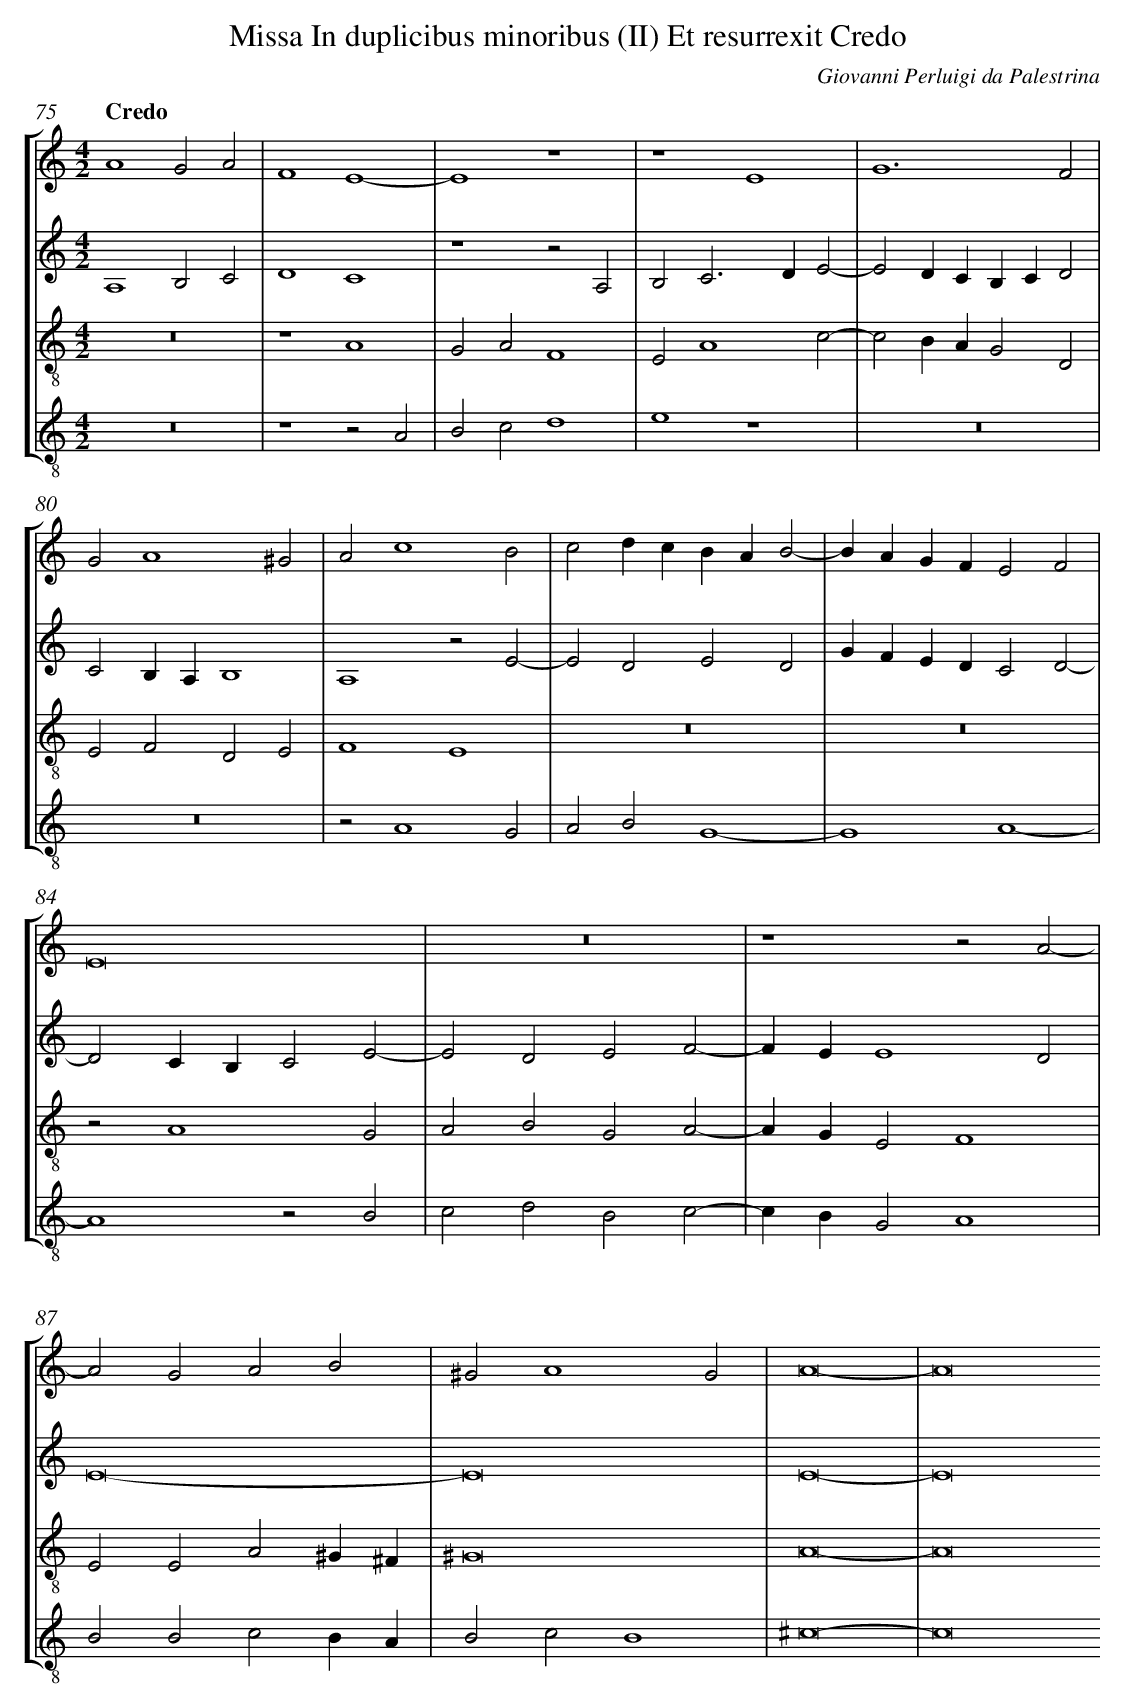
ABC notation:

X:1
T: Missa In duplicibus minoribus (II) Et resurrexit Credo
C: Giovanni Perluigi da Palestrina
L: 1/4
M: 4/2
Q: "Credo"
%%staves [1 2 3 4]
V: 1 clef=treble
V: 2 clef=treble
V: 3 clef=treble-8
V: 4 clef=treble-8
K: C
[V:1] A4G2A2 |
[V:2] A,4B,2C2 |
[V:3] z8 |
[V:4] z8 |
[V:1] F4E4- |
[V:2] D4C4 |
[V:3] z4A4 |
[V:4] z4z2A2 |
[V:1] E4z4 |
[V:2] z4z2A,2 |
[V:3] G2A2F4 |
[V:4] B2c2d4 |
[V:1] z4E4 |
[V:2] B,2C2>D2E2- |
[V:3] E2A4c2- |
[V:4] e4z4 |
[V:1] G6F2 |
[V:2] E2DCB,CD2 |
[V:3] c2BAG2D2 |
[V:4] z8 |
[V:1] G2A4^G2 |
[V:2] C2B,A,B,4 |
[V:3] E2F2D2E2 |
[V:4] z8 |
[V:1] A2c4B2 |
[V:2] A,4z2E2- |
[V:3] F4E4 |
[V:4] z2A4G2 |
[V:1] c2dcBAB2- |
[V:2] E2D2E2D2 |
[V:3] z8 |
[V:4] A2B2G4- |
[V:1] BAGFE2F2 |
[V:2] GFEDC2D2- |
[V:3] z8 |
[V:4] G4A4- |
[V:1] E8 |
[V:2] D2CB,C2E2- |
[V:3] z2A4G2 |
[V:4] A4z2B2 |
[V:1] z8 |
[V:2] E2D2E2F2- |
[V:3] A2B2G2A2- |
[V:4] c2d2B2c2- |
[V:1] z4z2A2- |
[V:2] FEE4D2 |
[V:3] AGE2F4 |
[V:4] cBG2A4 |
[V:1] A2G2A2B2 |
[V:2] E8- |
[V:3] E2E2A2^G^F |
[V:4] B2B2c2BA |
[V:1] ^G2A4G2 |
[V:2] E8 |
[V:3] ^G8 |
[V:4] B2c2B4 |
[V:1] A8- |
[V:2] E8- |
[V:3] A8- |
[V:4] ^c8- |
[V:1] A8
[V:2] E8
[V:3] A8
[V:4] c8
